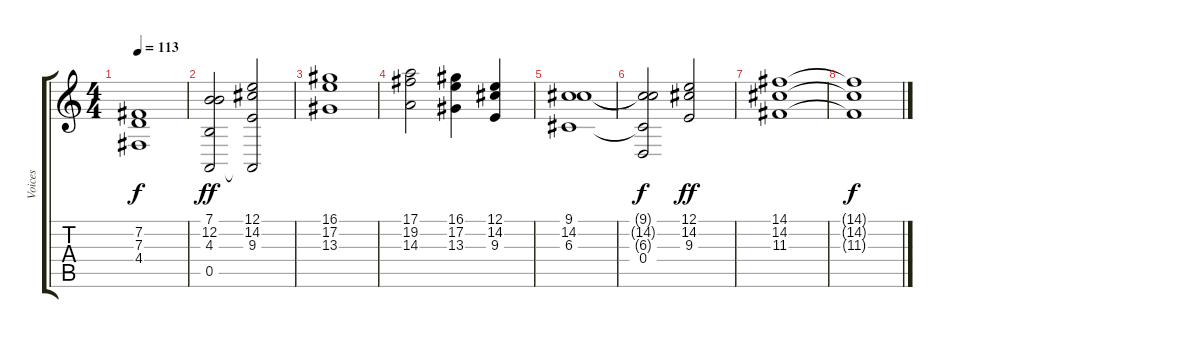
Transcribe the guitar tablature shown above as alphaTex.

\track ("Voices" "Voices") {instrument choiraahs}
\staff {score tabs}
\tuning (E4 B3 G3 D3 A2 E2) {hide}
\ts (4 4)
\tempo 113
\clef g2
\ks c
(7.2{t} 7.3{t} 4.4{t}).1{dy f} |
(7.1 12.2 4.3 0.5).2{dy ff} (12.1 14.2 9.3 0.5{t}).2 |
(16.1 17.2 13.3).1 |
(17.1 19.2 14.3).2 (16.1 17.2 13.3).4 (12.1 14.2 9.3).4 |
(9.1 14.2 6.3).1 |
(9.1{t} 14.2{t} 6.3{t} 0.4).2{dy f} (12.1 14.2 9.3).2{dy ff} |
(14.1 14.2 11.3).1 |
(14.1{t} 14.2{t} 11.3{t}).1{dy f}
